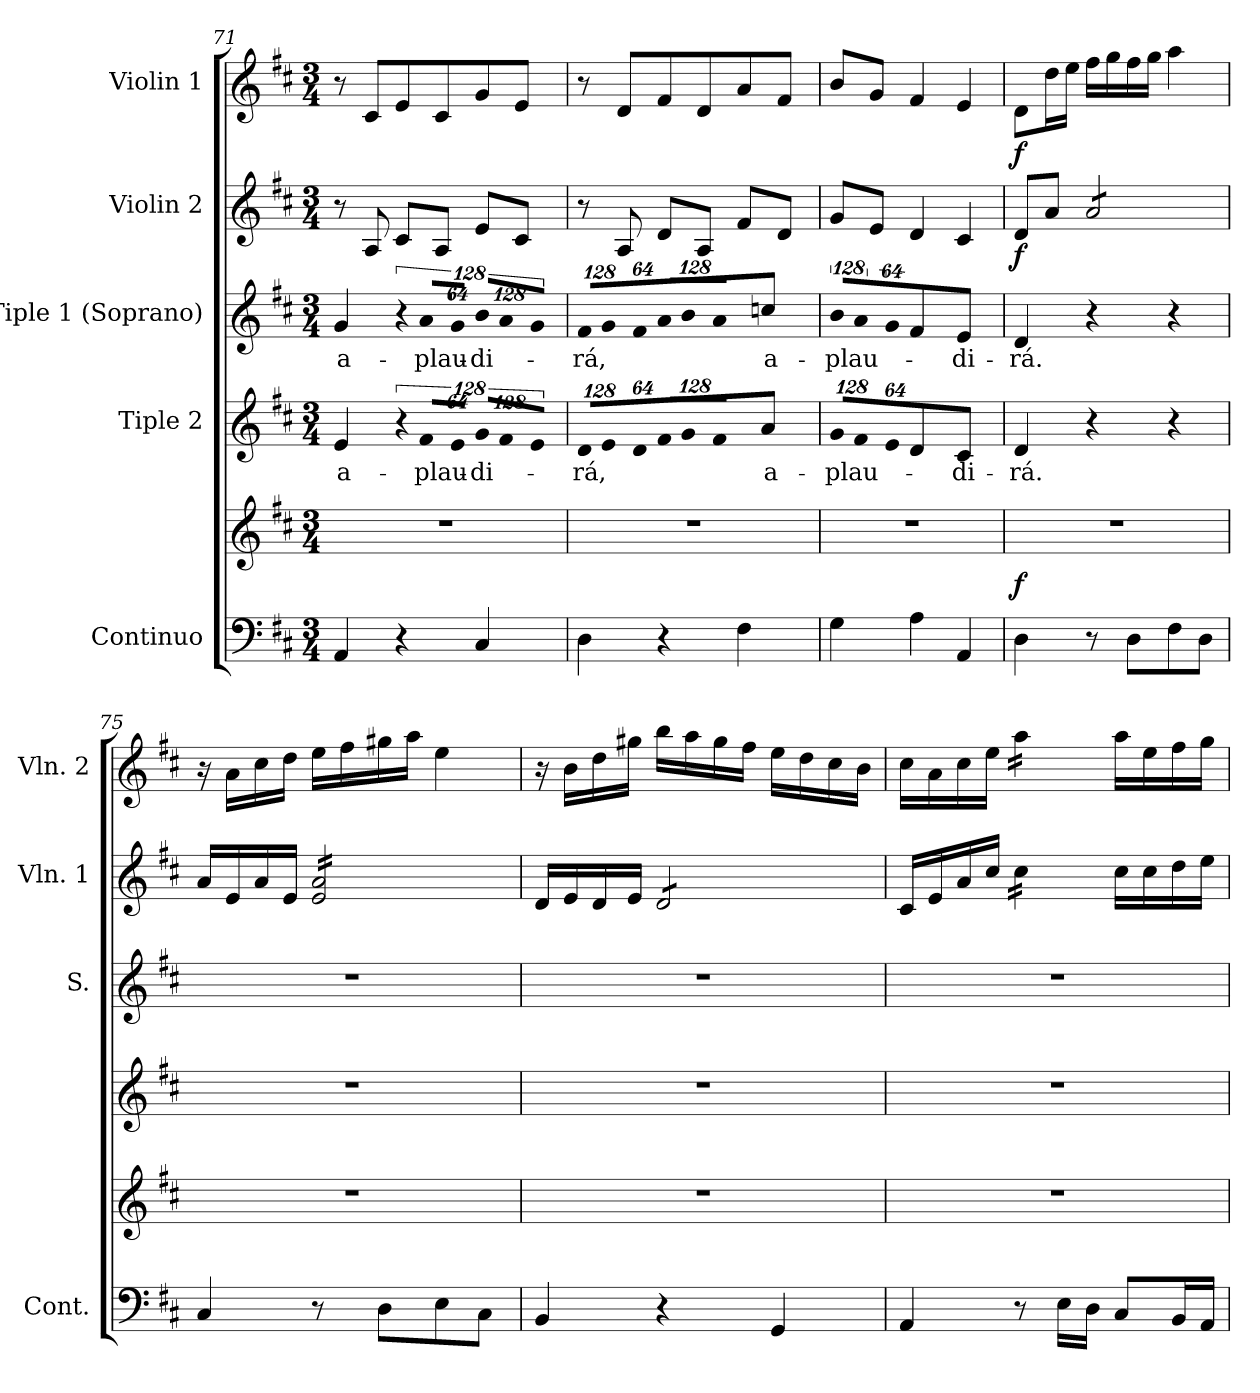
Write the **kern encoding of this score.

**kern	**kern	**dynam	**kern	**text	**kern	**text	**kern	**dynam	**kern	**dynam
*part5	*part5	*part5	*part4	*part4	*part3	*part3	*part2	*part2	*part1	*part1
*staff6	*staff5	*staff5/6	*staff4	*staff4	*staff3	*staff3	*staff2	*staff2	*staff1	*staff1
*I"Continuo	*	*	*I"Tiple 2	*	*I"Tiple 1 (Soprano)	*	*I"Violin 2	*	*I"Violin 1	*
*I'Cont.	*	*	*	*	*I'S.	*	*I'Vln. 1	*	*I'Vln. 2	*
*clefF4	*clefG2	*	*clefG2	*	*clefG2	*	*clefG2	*	*clefG2	*
*k[f#c#]	*k[f#c#]	*	*k[f#c#]	*	*k[f#c#]	*	*k[f#c#]	*	*k[f#c#]	*
*D:	*D:	*	*D:	*	*D:	*	*D:	*	*D:	*
*M3/4	*M3/4	*	*M3/4	*	*M3/4	*	*M3/4	*	*M3/4	*
=71	=71	=71	=71	=71	=71	=71	=71	=71	=71	=71
!	!LO:N:vis=1	!	!	!	!	!	!	!	!	!
!	!	!	!	!LO:LY:b:color=#000000	!	!	!	!	!	!
!	!	!	!	!	!	!LO:LY:b:color=#000000	!	!	!	!
4AAi/	2.r	.	4ei/	a-	4gi/	a-	8r	.	8r	.
.	.	.	.	.	.	.	8Ai/	.	8c#i/L	.
!	!	!	!LO:N:vis=8	!	!LO:N:vis=8	!	!	!	!	!
4r	.	.	1024%85r	.	1024%85r	.	8c#i/L	.	8ei/	.
!	!	!	!LO:N:vis=8	!	!	!	!	!	!	!
!	!	!	!	!LO:LY:b:color=#000000	!LO:N:vis=8	!	!	!	!	!
!	!	!	!	!	!	!LO:LY:b:color=#000000	!	!	!	!
.	.	.	1024%85f#i/L	-plau-	1024%85ai/L	-plau-	.	.	.	.
.	.	.	.	.	.	.	8Ai/J	.	8c#i/	.
!	!	!	!LO:N:vis=8	!	!LO:N:vis=8	!	!	!	!	!
.	.	.	512%43ei/J	.	512%43gi/J	.	.	.	.	.
*	*	*	*Xbrackettup	*	*	*	*	*	*	*
!	!	!	!LO:N:vis=8	!	!	!	!	!	!	!
!	!	!	!	!LO:LY:b:color=#000000	!LO:N:vis=8	!	!	!	!	!
!	!	!	!	!	!	!LO:LY:b:color=#000000	!	!	!	!
4C#i/	.	.	1024%85gi/L	-di-	1024%85bi/L	-di-	8ei/L	.	8gi/	.
!	!	!	!LO:N:vis=8	!	!LO:N:vis=8	!	!	!	!	!
.	.	.	1024%85f#i/	.	1024%85ai/	.	.	.	.	.
.	.	.	.	.	.	.	8c#i/J	.	8ei/J	.
!	!	!	!LO:N:vis=8	!	!LO:N:vis=8	!	!	!	!	!
.	.	.	512%43ei/J	.	512%43gi/J	.	.	.	.	.
=72	=72	=72	=72	=72	=72	=72	=72	=72	=72	=72
!	!LO:N:vis=1	!	!LO:N:vis=8	!	!	!	!	!	!	!
!	!	!	!	!LO:LY:b:color=#000000	!	!	!	!	!	!
*	*	*	*	*	*Xbrackettup	*	*	*	*	*
!	!	!	!	!	!LO:N:vis=8	!	!	!	!	!
!	!	!	!	!	!	!LO:LY:b:color=#000000	!	!	!	!
4Di\	2.r	.	1024%85di/L	-rá,	1024%85f#i/L	-rá,	8r	.	8r	.
!	!	!	!LO:N:vis=8	!	!LO:N:vis=8	!	!	!	!	!
.	.	.	1024%85ei/	.	1024%85gi/	.	.	.	.	.
.	.	.	.	.	.	.	8Ai/	.	8di/L	.
!	!	!	!LO:N:vis=8	!	!LO:N:vis=8	!	!	!	!	!
.	.	.	512%43di/J	.	512%43f#i/J	.	.	.	.	.
!	!	!	!LO:N:vis=8	!	!LO:N:vis=8	!	!	!	!	!
4r	.	.	1024%85f#i/L	.	1024%85ai/L	.	8di/L	.	8f#i/	.
!	!	!	!LO:N:vis=8	!	!LO:N:vis=8	!	!	!	!	!
.	.	.	1024%85gi/	.	1024%85bi/	.	.	.	.	.
.	.	.	.	.	.	.	8Ai/J	.	8di/	.
!	!	!	!LO:N:vis=8	!	!LO:N:vis=8	!	!	!	!	!
.	.	.	512%43f#i/J	.	512%43ai/J	.	.	.	.	.
!	!	!	!	!LO:LY:b:color=#000000	!	!	!	!	!	!
!	!	!	!	!	!	!LO:LY:b:color=#000000	!	!	!	!
4F#i\	.	.	4ai/	a-	4ccni\	a-	8f#i/L	.	8ai/	.
.	.	.	.	.	.	.	8di/J	.	8f#i/J	.
=73	=73	=73	=73	=73	=73	=73	=73	=73	=73	=73
!	!LO:N:vis=1	!	!LO:N:vis=8	!	!	!	!	!	!	!
!	!	!	!	!LO:LY:b:color=#000000	!	!	!	!	!	!
*	*	*	*	*	*brackettup	*	*	*	*	*
!	!	!	!	!	!LO:N:vis=8	!	!	!	!	!
!	!	!	!	!	!	!LO:LY:b:color=#000000	!	!	!	!
4Gi\	2.r	.	1024%85gi/L	-plau-	1024%85bi/L	-plau-	8gi/L	.	8bi/L	.
!	!	!	!LO:N:vis=8	!	!LO:N:vis=8	!	!	!	!	!
.	.	.	1024%85f#i/	.	1024%85ai/	.	.	.	.	.
.	.	.	.	.	.	.	8ei/J	.	8gi/J	.
!	!	!	!LO:N:vis=8	!	!LO:N:vis=8	!	!	!	!	!
.	.	.	512%43ei/J	.	512%43gi/J	.	.	.	.	.
4Ai\	.	.	4di/	.	4f#i/	.	4di/	.	4f#i/	.
!	!	!	!	!LO:LY:b:color=#000000	!	!	!	!	!	!
!	!	!	!	!	!	!LO:LY:b:color=#000000	!	!	!	!
4AAi/	.	.	4c#i/	-di-	4ei/	-di-	4c#i/	.	4ei/	.
=74	=74	=74	=74	=74	=74	=74	=74	=74	=74	=74
!	!LO:N:vis=1	!	!	!	!	!	!	!	!	!
!	!	!	!	!LO:LY:b:color=#000000	!	!	!	!	!	!
!	!	!	!	!	!	!LO:LY:b:color=#000000	!	!	!	!
4Di\	2.r	f	4di/	-rá.	4di/	-rá.	8di/L	f	8di\L	f
.	.	.	.	.	.	.	8ai/J	.	16ddi\L	.
.	.	.	.	.	.	.	.	.	16eei\JJ	.
*	*	*	*	*	*	*	*tremolo	*	*	*
8r	.	.	4r	.	4r	.	8ai/L	.	16ff#i\LL	.
.	.	.	.	.	.	.	.	.	16ggi\	.
8Di\L	.	.	.	.	.	.	8ai/	.	16ff#i\	.
.	.	.	.	.	.	.	.	.	16ggi\JJ	.
8F#i\	.	.	4r	.	4r	.	8ai/	.	4aai\	.
8Di\J	.	.	.	.	.	.	8ai/J	.	.	.
*	*	*	*	*	*	*	*Xtremolo	*	*	*
!!LO:LB:g=z
=75	=75	=75	=75	=75	=75	=75	=75	=75	=75	=75
!	!LO:N:vis=1	!	!LO:N:vis=1	!	!LO:N:vis=1	!	!	!	!	!
4C#i/	2.r	.	2.r	.	2.r	.	16ai/LL	.	16r	.
.	.	.	.	.	.	.	16ei/	.	16ai\LL	.
.	.	.	.	.	.	.	16ai/	.	16cc#i\	.
.	.	.	.	.	.	.	16ei/JJ	.	16ddi\JJ	.
*	*	*	*	*	*	*	*tremolo	*	*	*
8r	.	.	.	.	.	.	16ei/ 16aiLL	.	16eei\LL	.
.	.	.	.	.	.	.	16ei/ 16ai	.	16ff#i\	.
8Di\L	.	.	.	.	.	.	16ei/ 16ai	.	16gg#Xi\	.
.	.	.	.	.	.	.	16ei/ 16ai	.	16aai\JJ	.
8Ei\	.	.	.	.	.	.	16ei/ 16ai	.	4eei\	.
.	.	.	.	.	.	.	16ei/ 16ai	.	.	.
8C#i\J	.	.	.	.	.	.	16ei/ 16ai	.	.	.
.	.	.	.	.	.	.	16ei/ 16aiJJ	.	.	.
*	*	*	*	*	*	*	*Xtremolo	*	*	*
=76	=76	=76	=76	=76	=76	=76	=76	=76	=76	=76
!	!LO:N:vis=1	!	!LO:N:vis=1	!	!LO:N:vis=1	!	!	!	!	!
4BBi/	2.r	.	2.r	.	2.r	.	16di/LL	.	16r	.
.	.	.	.	.	.	.	16ei/	.	16bi\LL	.
.	.	.	.	.	.	.	16di/	.	16ddi\	.
.	.	.	.	.	.	.	16ei/JJ	.	16gg#Xi\JJ	.
*	*	*	*	*	*	*	*tremolo	*	*	*
4r	.	.	.	.	.	.	8di/L	.	16bbi\LL	.
.	.	.	.	.	.	.	.	.	16aai\	.
.	.	.	.	.	.	.	8di/	.	16gg#i\	.
.	.	.	.	.	.	.	.	.	16ff#i\JJ	.
4GGi/	.	.	.	.	.	.	8di/	.	16eei\LL	.
.	.	.	.	.	.	.	.	.	16ddi\	.
.	.	.	.	.	.	.	8di/J	.	16cc#i\	.
*	*	*	*	*	*	*	*Xtremolo	*	*	*
.	.	.	.	.	.	.	.	.	16bi\JJ	.
=77	=77	=77	=77	=77	=77	=77	=77	=77	=77	=77
!	!LO:N:vis=1	!	!LO:N:vis=1	!	!LO:N:vis=1	!	!	!	!	!
4AAi/	2.r	.	2.r	.	2.r	.	16c#i/LL	.	16cc#i\LL	.
.	.	.	.	.	.	.	16ei/	.	16ai\	.
.	.	.	.	.	.	.	16ai/	.	16cc#i\	.
.	.	.	.	.	.	.	16cc#i/JJ	.	16eei\JJ	.
*	*	*	*	*	*	*	*tremolo	*	*	*
*	*	*	*	*	*	*	*	*	*tremolo	*
8r	.	.	.	.	.	.	16cc#i\LL	.	16aai\LL	.
.	.	.	.	.	.	.	16cc#i\	.	16aai\	.
16Ei\LL	.	.	.	.	.	.	16cc#i\	.	16aai\	.
16Di\JJ	.	.	.	.	.	.	16cc#i\JJ	.	16aai\JJ	.
*	*	*	*	*	*	*	*	*	*Xtremolo	*
*	*	*	*	*	*	*	*Xtremolo	*	*	*
8C#i/L	.	.	.	.	.	.	16cc#i\LL	.	16aai\LL	.
.	.	.	.	.	.	.	16cc#i\	.	16eei\	.
16BBi/L	.	.	.	.	.	.	16ddi\	.	16ff#i\	.
16AAi/JJ	.	.	.	.	.	.	16eei\JJ	.	16ggi\JJ	.
=	=	=	=	=	=	=	=	=	=	=
*-	*-	*-	*-	*-	*-	*-	*-	*-	*-	*-
